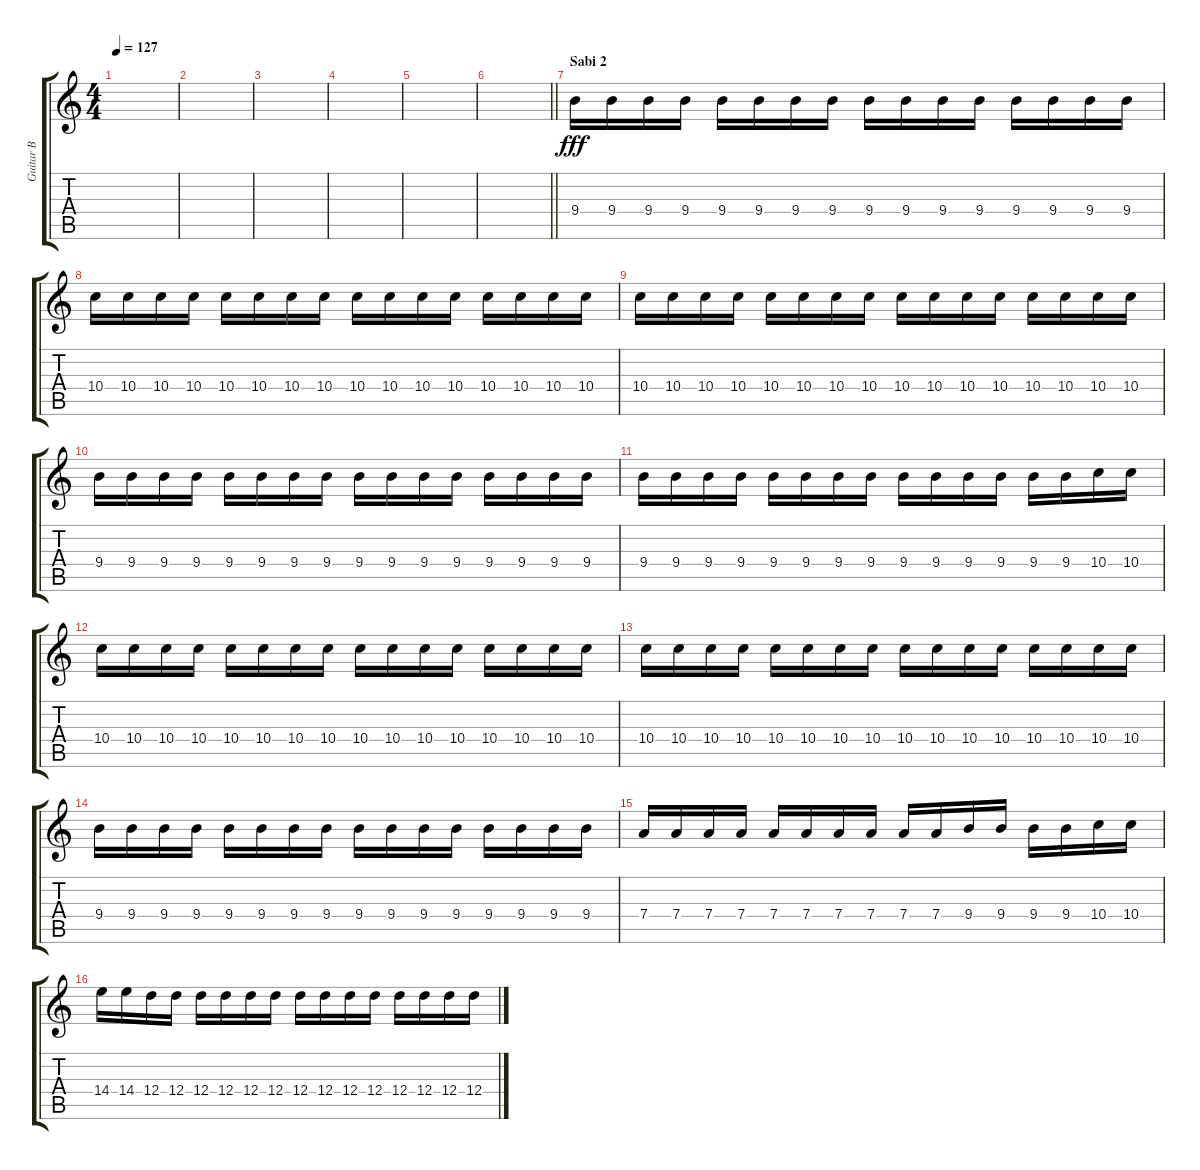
\track ("Guitar B" "Guitar B") {instrument synthbass1}
\staff {score tabs}
\tuning (E4 B3 G3 D3 A2 E2) {hide}
\ts (4 4)
\tempo 127
\clef g2
\ks c
|
|
|
|
|
\barLineRight lightlight
|
\section ("" "Sabi 2")
9.4.16{dy fff volume 9 instrument synthbass1} 9.4.16 9.4.16 9.4.16 9.4.16 9.4.16 9.4.16 9.4.16 9.4.16 9.4.16 9.4.16 9.4.16 9.4.16 9.4.16 9.4.16 9.4.16 |
10.4.16 10.4.16 10.4.16 10.4.16 10.4.16 10.4.16 10.4.16 10.4.16 10.4.16 10.4.16 10.4.16 10.4.16 10.4.16 10.4.16 10.4.16 10.4.16 |
10.4.16 10.4.16 10.4.16 10.4.16 10.4.16 10.4.16 10.4.16 10.4.16 10.4.16 10.4.16 10.4.16 10.4.16 10.4.16 10.4.16 10.4.16 10.4.16 |
9.4.16 9.4.16 9.4.16 9.4.16 9.4.16 9.4.16 9.4.16 9.4.16 9.4.16 9.4.16 9.4.16 9.4.16 9.4.16 9.4.16 9.4.16 9.4.16 |
9.4.16 9.4.16 9.4.16 9.4.16 9.4.16 9.4.16 9.4.16 9.4.16 9.4.16 9.4.16 9.4.16 9.4.16 9.4.16 9.4.16 10.4.16 10.4.16 |
10.4.16 10.4.16 10.4.16 10.4.16 10.4.16 10.4.16 10.4.16 10.4.16 10.4.16 10.4.16 10.4.16 10.4.16 10.4.16 10.4.16 10.4.16 10.4.16 |
10.4.16 10.4.16 10.4.16 10.4.16 10.4.16 10.4.16 10.4.16 10.4.16 10.4.16 10.4.16 10.4.16 10.4.16 10.4.16 10.4.16 10.4.16 10.4.16 |
9.4.16 9.4.16 9.4.16 9.4.16 9.4.16 9.4.16 9.4.16 9.4.16 9.4.16 9.4.16 9.4.16 9.4.16 9.4.16 9.4.16 9.4.16 9.4.16 |
7.4.16 7.4.16 7.4.16 7.4.16 7.4.16 7.4.16 7.4.16 7.4.16 7.4.16 7.4.16 9.4.16 9.4.16 9.4.16 9.4.16 10.4.16 10.4.16 |
14.4.16 14.4.16 12.4.16 12.4.16 12.4.16 12.4.16 12.4.16 12.4.16 12.4.16 12.4.16 12.4.16 12.4.16 12.4.16 12.4.16 12.4.16 12.4.16
